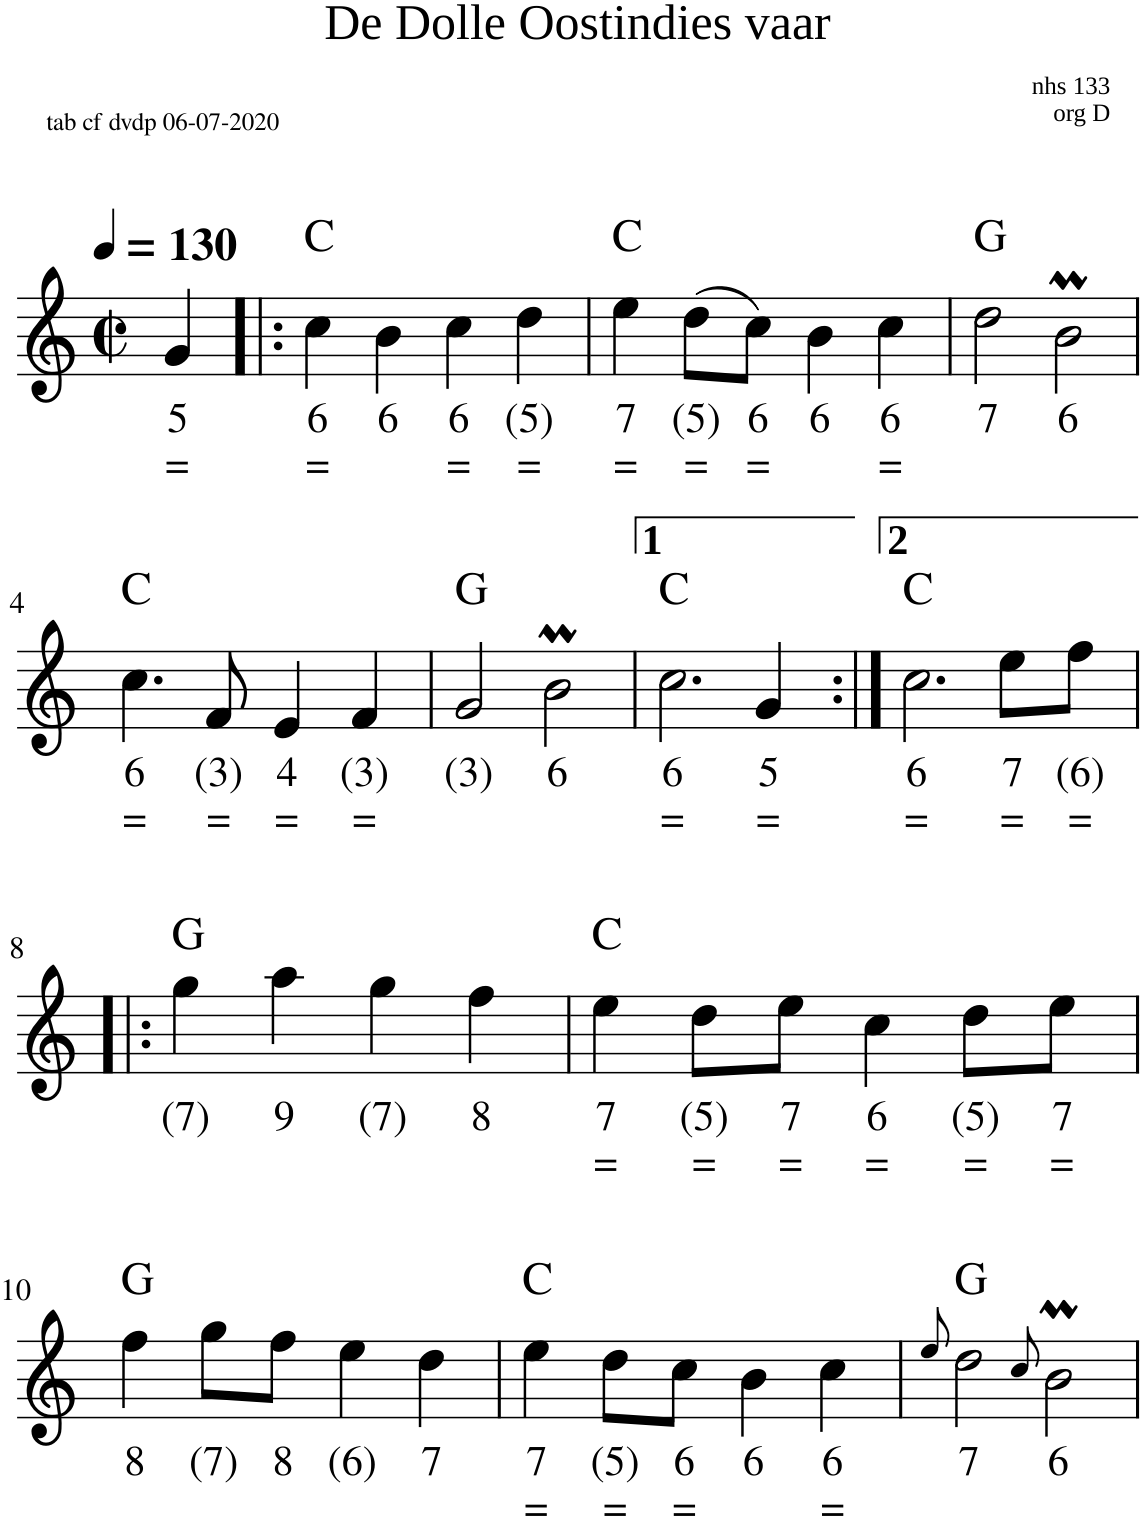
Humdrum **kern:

**kern	**text	**text	**harte
*part1	*part1	*part1	*part1
*staff1	*staff1	*staff1	*
*clefG2	*	*	*
*k[]	*	*	*
*M4/4	*	*	*
*met(c|)	*	*	*
*MM130	*	*	*
=	=	=	=
!	!LO:LY:b	!LO:LY:b	!
4g/	5	=	.
=1!|:	=1!|:	=1!|:	=1!|:
!	!LO:LY:b	!LO:LY:b	!
4cc\	6	=	C:maj
!	!LO:LY:b	!	!
4b\	6	.	.
!	!LO:LY:b	!LO:LY:b	!
4cc\	6	=	.
!	!LO:LY:b	!LO:LY:b	!
4dd\	(5)	=	.
=2	=2	=2	=2
!	!LO:LY:b	!LO:LY:b	!
4ee\	7	=	C:maj
!	!LO:LY:b	!LO:LY:b	!
(>8dd\L	(5)	=	.
!	!LO:LY:b	!LO:LY:b	!
8cc\J)	6	=	.
!	!LO:LY:b	!	!
4b\	6	.	.
!	!LO:LY:b	!LO:LY:b	!
4cc\	6	=	.
=3	=3	=3	=3
!	!LO:LY:b	!	!
2dd\	7	.	G:maj
!	!LO:LY:b	!	!
2bm\	6	.	.
!!LO:LB:g=z
=4	=4	=4	=4
!	!LO:LY:b	!LO:LY:b	!
4.cc\	6	=	C:maj
!	!LO:LY:b	!LO:LY:b	!
8f/	(3)	=	.
!	!LO:LY:b	!LO:LY:b	!
4e/	4	=	.
!	!LO:LY:b	!LO:LY:b	!
4f/	(3)	=	.
=5	=5	=5	=5
!	!LO:LY:b	!	!
2g/	(3)	.	G:maj
!	!LO:LY:b	!	!
2bm\	6	.	.
=6	=6	=6	=6
!	!LO:LY:b	!LO:LY:b	!
2.cc\	6	=	C:maj
!	!LO:LY:b	!LO:LY:b	!
4g/	5	=	.
=7:|!	=7:|!	=7:|!	=7:|!
!	!LO:LY:b	!LO:LY:b	!
2.cc\	6	=	C:maj
!	!LO:LY:b	!LO:LY:b	!
8ee\L	7	=	.
!	!LO:LY:b	!LO:LY:b	!
8ff\J	(6)	=	.
!!LO:LB:g=z
=8!|:	=8!|:	=8!|:	=8!|:
!	!LO:LY:b	!	!
4gg\	(7)	.	G:maj
!	!LO:LY:b	!	!
4aa\	9	.	.
!	!LO:LY:b	!	!
4gg\	(7)	.	.
!	!LO:LY:b	!	!
4ff\	8	.	.
=9	=9	=9	=9
!	!LO:LY:b	!LO:LY:b	!
4ee\	7	=	C:maj
!	!LO:LY:b	!LO:LY:b	!
8dd\L	(5)	=	.
!	!LO:LY:b	!LO:LY:b	!
8ee\J	7	=	.
!	!LO:LY:b	!LO:LY:b	!
4cc\	6	=	.
!	!LO:LY:b	!LO:LY:b	!
8dd\L	(5)	=	.
!	!LO:LY:b	!LO:LY:b	!
8ee\J	7	=	.
!!LO:LB:g=z
=10	=10	=10	=10
!	!LO:LY:b	!	!
4ff\	8	.	G:maj
!	!LO:LY:b	!	!
8gg\L	(7)	.	.
!	!LO:LY:b	!	!
8ff\J	8	.	.
!	!LO:LY:b	!	!
4ee\	(6)	.	.
!	!LO:LY:b	!	!
4dd\	7	.	.
=11	=11	=11	=11
!	!LO:LY:b	!LO:LY:b	!
4ee\	7	=	C:maj
!	!LO:LY:b	!LO:LY:b	!
8dd\L	(5)	=	.
!	!LO:LY:b	!LO:LY:b	!
8cc\J	6	=	.
!	!LO:LY:b	!	!
4b\	6	.	.
!	!LO:LY:b	!LO:LY:b	!
4cc\	6	=	.
=12	=12	=12	=12
8qee/	.	.	.
!	!LO:LY:b	!	!
2dd\	7	.	G:maj
8qcc/	.	.	.
!	!LO:LY:b	!	!
2bm\	6	.	.
=	=	=	=
*-	*-	*-	*-
